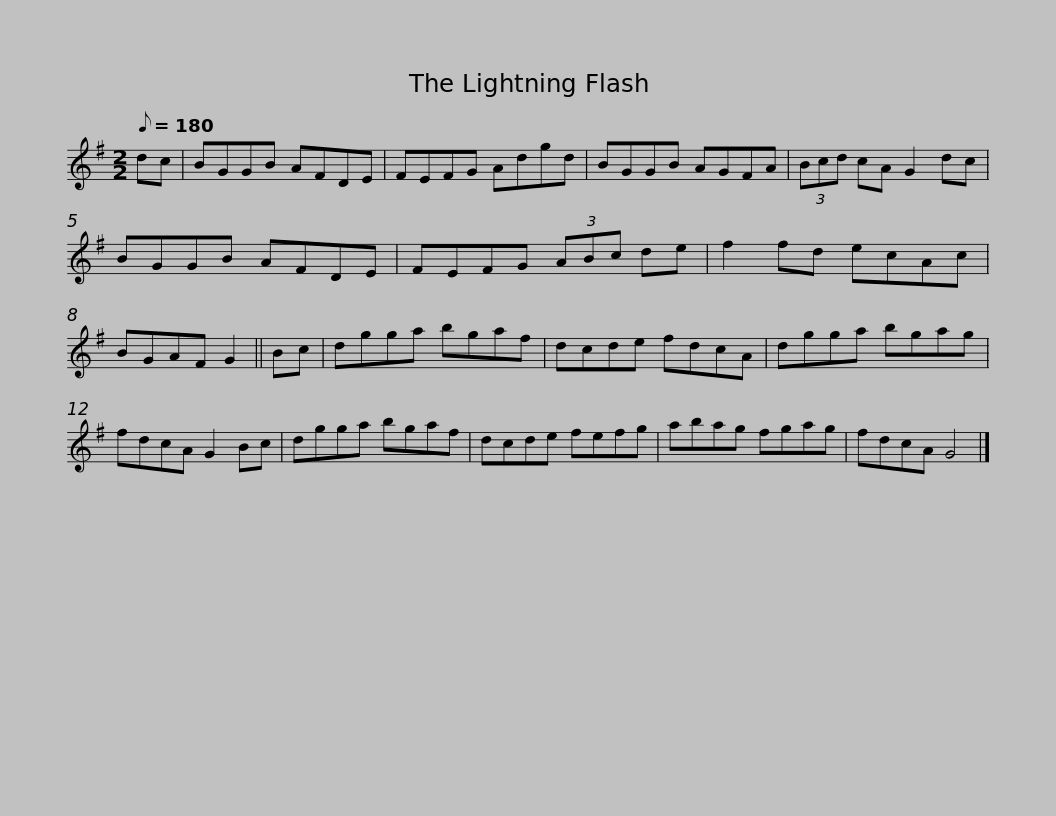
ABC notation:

X:1
L:1/8
Q:1/8=180
M:2/2
I:linebreak $
K:G
V:1 treble
V:1
 dc | BGGB AFDE | FEFG Adgd | BGGB AGFA | (3Bcd cA G2 dc | %5
 BGGB AFDE |$ FEFG (3ABc de | f2 fd ecAc | BGAF G2 || Bc | %10
 dgga bgaf | dcde fdcA |$ dgga bgag | fdcA G2 Bc | dgga bgaf | %15
 dcde fefg | abag fgag |$ fdcA G4 |] %18
